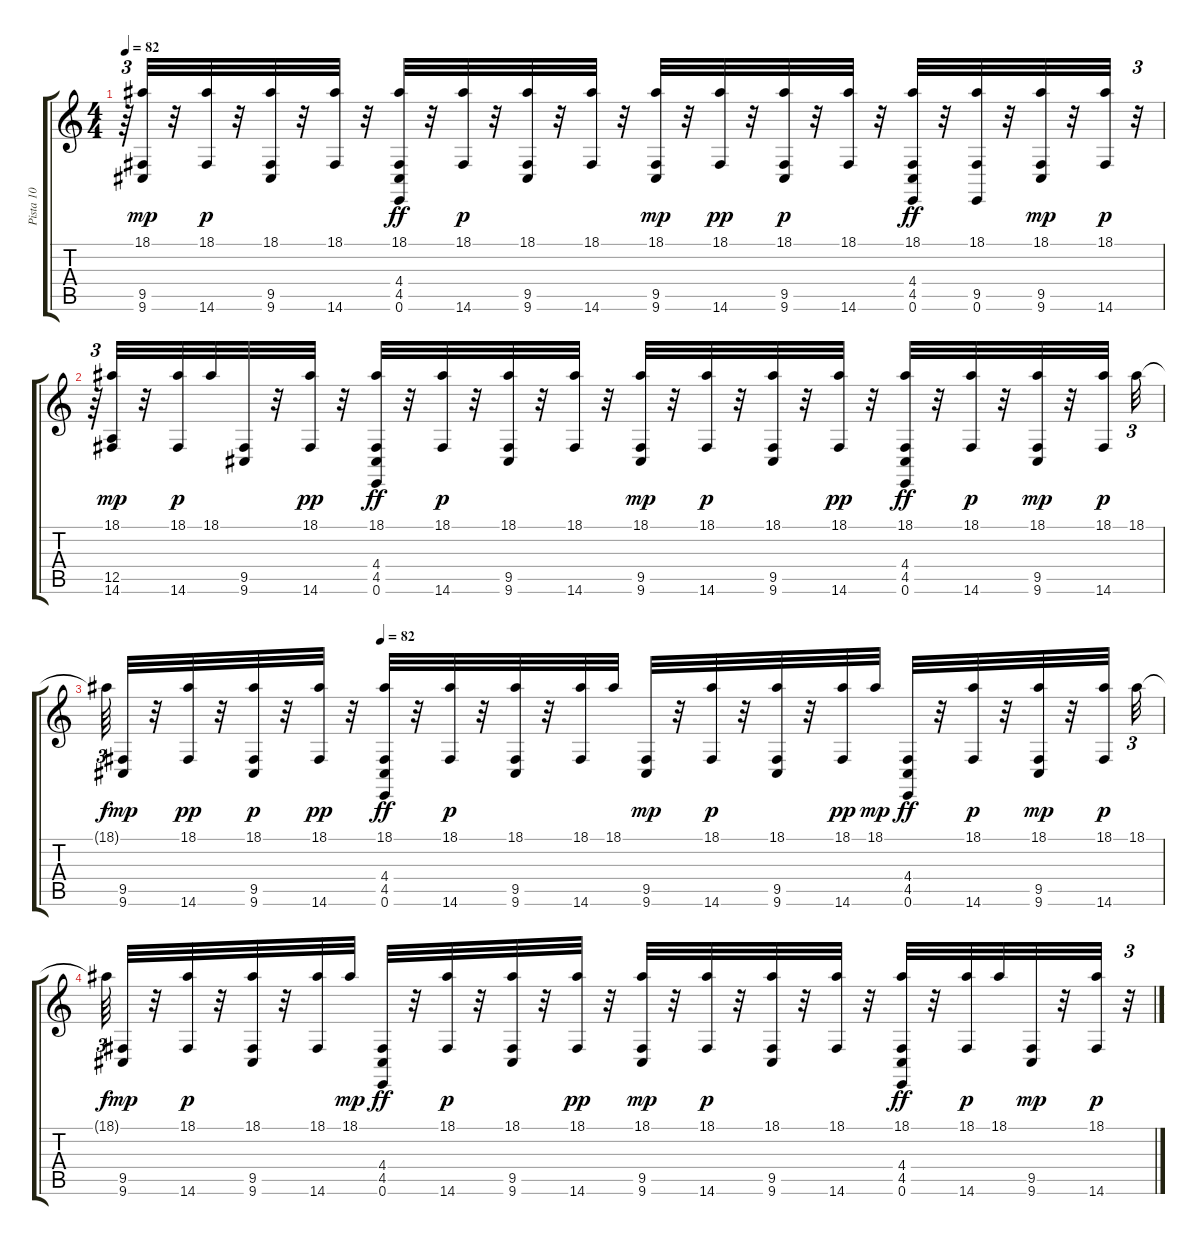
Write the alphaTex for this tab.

\track ("Pista 10" "Pista 10") {instrument acousticgrandpiano}
\staff {score tabs}
\tuning (E4 B3 G3 D3 A2 E2) {hide}
\ts (4 4)
\tempo 82
\clef g2
\ks c
r.64{tu (3 2) dy pp} (18.1 9.5 9.6).32{dy mp} r.32 (18.1 14.6).32{dy p} r.32 (18.1 9.5 9.6).32 r.32 (18.1 14.6).32 r.32 (18.1 4.4 4.5 0.6).32{dy ff} r.32 (18.1 14.6).32{dy p} r.32 (18.1 9.5 9.6).32 r.32 (18.1 14.6).32 r.32 (18.1 9.5 9.6).32{dy mp} r.32 (18.1 14.6).32{dy pp} r.32 (18.1 9.5 9.6).32{dy p} r.32 (18.1 14.6).32 r.32 (18.1 4.4 4.5 0.6).32{dy ff} r.32 (18.1 9.5 0.6).32 r.32 (18.1 9.5 9.6).32{dy mp} r.32 (18.1 14.6).32{dy p} r.32{tu (3 2)} |
r.64{tu (3 2)} (18.1 12.5 14.6).32{dy mp} r.32 (18.1 14.6).32{dy p} 18.1.32 (9.5 9.6).32 r.32 (18.1 14.6).32{dy pp} r.32 (18.1 4.4 4.5 0.6).32{dy ff} r.32 (18.1 14.6).32{dy p} r.32 (18.1 9.5 9.6).32 r.32 (18.1 14.6).32 r.32 (18.1 9.5 9.6).32{dy mp} r.32 (18.1 14.6).32{dy p} r.32 (18.1 9.5 9.6).32 r.32 (18.1 14.6).32{dy pp} r.32 (18.1 4.4 4.5 0.6).32{dy ff} r.32 (18.1 14.6).32{dy p} r.32 (18.1 9.5 9.6).32{dy mp} r.32 (18.1 14.6).32{dy p} 18.1.32{tu (3 2)} |
\tempo (82 0.2604166666666667)
18.1{t}.64{tu (3 2) dy f} (9.5 9.6).32{dy mp} r.32 (18.1 14.6).32{dy pp} r.32 (18.1 9.5 9.6).32{dy p} r.32 (18.1 14.6).32{dy pp} r.32 (18.1 4.4 4.5 0.6).32{dy ff} r.32 (18.1 14.6).32{dy p} r.32 (18.1 9.5 9.6).32 r.32 (18.1 14.6).32 18.1.32 (9.5 9.6).32{dy mp} r.32 (18.1 14.6).32{dy p} r.32 (18.1 9.5 9.6).32 r.32 (18.1 14.6).32{dy pp} 18.1.32{dy mp} (4.4 4.5 0.6).32{dy ff} r.32 (18.1 14.6).32{dy p} r.32 (18.1 9.5 9.6).32{dy mp} r.32 (18.1 14.6).32{dy p} 18.1.32{tu (3 2)} |
18.1{t}.64{tu (3 2) dy f} (9.5 9.6).32{dy mp} r.32 (18.1 14.6).32{dy p} r.32 (18.1 9.5 9.6).32 r.32 (18.1 14.6).32 18.1.32{dy mp} (4.4 4.5 0.6).32{dy ff} r.32 (18.1 14.6).32{dy p} r.32 (18.1 9.5 9.6).32 r.32 (18.1 14.6).32{dy pp} r.32 (18.1 9.5 9.6).32{dy mp} r.32 (18.1 14.6).32{dy p} r.32 (18.1 9.5 9.6).32 r.32 (18.1 14.6).32 r.32 (18.1 4.4 4.5 0.6).32{dy ff} r.32 (18.1 14.6).32{dy p} 18.1.32 (9.5 9.6).32{dy mp} r.32 (18.1 14.6).32{dy p} r.32{tu (3 2)}
